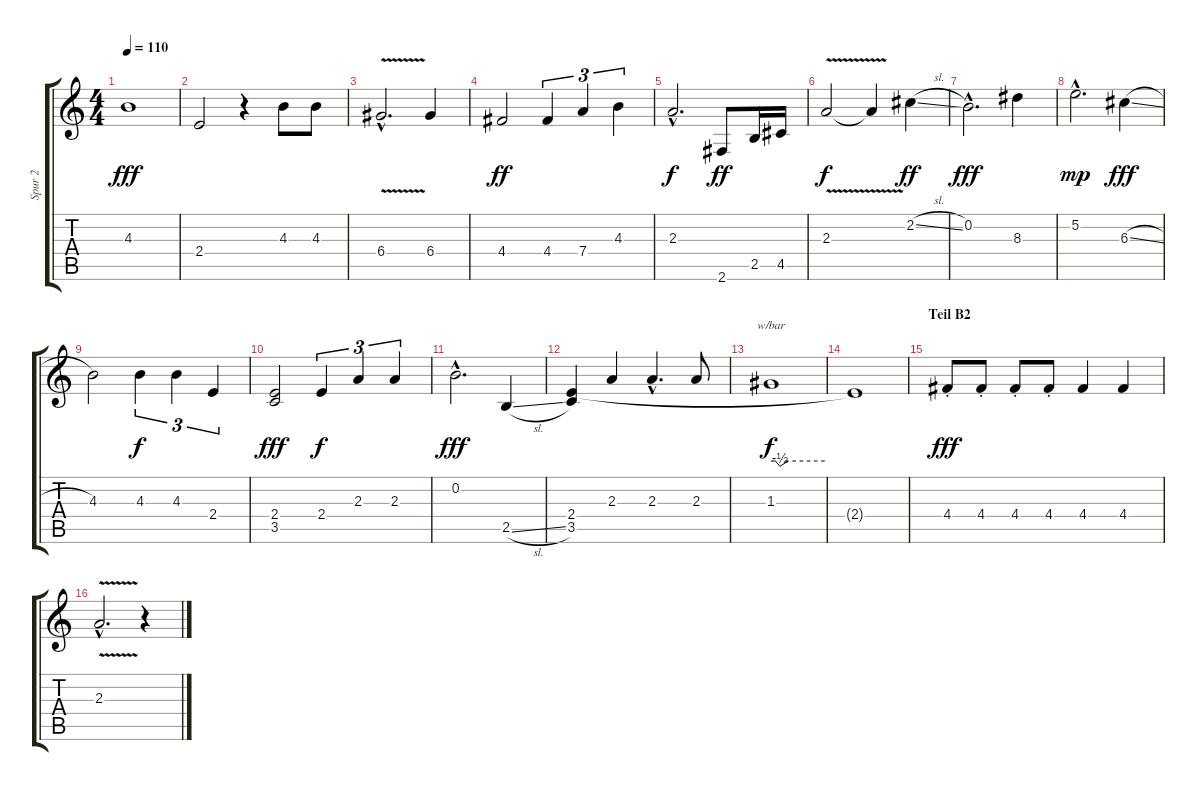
\track ("Spur 2" "Spur 2") {instrument acousticguitarnylon}
\staff {score tabs}
\tuning (E4 B3 G3 D3 A2 E2) {hide}
\ts (4 4)
\tempo 110
\clef g2
\ks c
4.3.1{dy fff} |
2.4{t}.2 r.4 4.3.8 4.3.8 |
6.4{v hac}.2{d} 6.4.4 |
4.4.2{dy ff} 4.4.4{tu (3 2)} 7.4.4{tu (3 2)} 4.3.4{tu (3 2)} |
2.3{hac}.2{d dy f} 2.6.8{dy ff} 2.5.16 4.5.16 |
2.3{v}.2{dy f} 2.3{t}.4 2.2{sl}.4{dy ff} |
0.2{hac}.2{d dy fff} 8.3.4 |
5.2{hac}.2{d dy mp} 6.3{sl}.4{dy fff} |
4.3.2 4.3.4{tu (3 2) dy f} 4.3.4{tu (3 2)} 2.4.4{tu (3 2)} |
(2.4 3.5).2{dy fff} 2.4.4{tu (3 2) dy f} 2.3.4{tu (3 2)} 2.3.4{tu (3 2)} |
0.2{hac}.2{d dy fff} 2.5{sl}.4 |
(2.4 3.5).4 2.3.4 2.3{hac}.4{d} 2.3.8 |
1.3.1{tbe (custom default 0 0 5 0 10 -2 19 0 60 0) dy f} |
2.4{t}.1 |
\section ("" "Teil B2")
4.4{st}.8{dy fff instrument electricguitarmuted} 4.4{st}.8 4.4{st}.8 4.4{st}.8 4.4.4 4.4.4 |
2.3{v hac}.2{d} r.4
